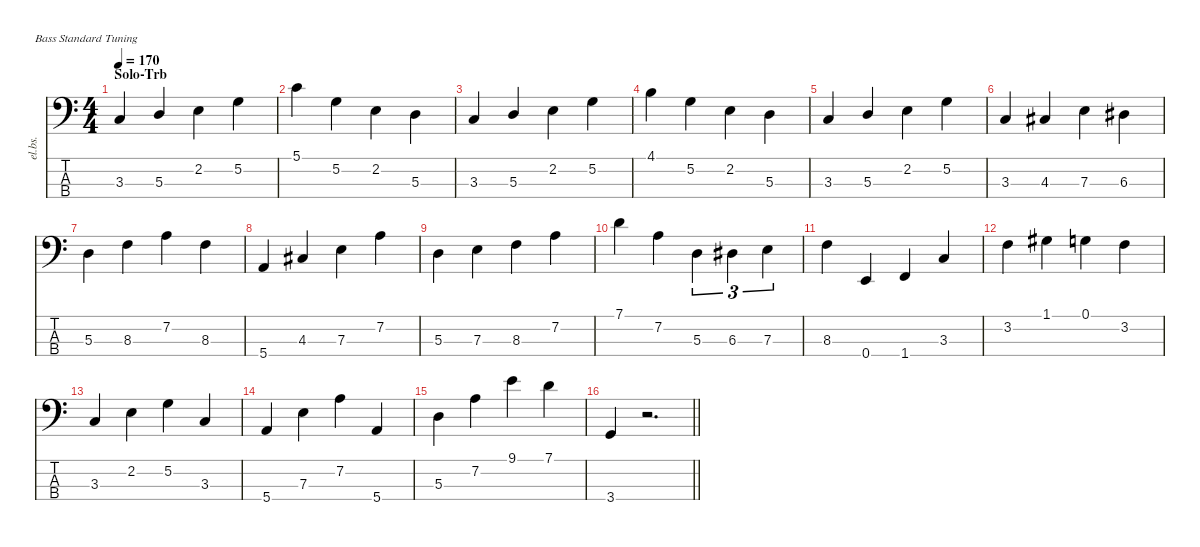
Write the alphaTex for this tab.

\defaultSystemsLayout 4
\hideDynamics
\bracketExtendMode nobrackets
\otherSystemsTrackNameOrientation horizontal
\track ("Bass" "el.bs.") {instrument electricbassfinger}
\staff {score tabs}
\tuning (G2 D2 A1 E1)
\ts (4 4)
\section ("" "Solo-Trb")
\tempo 170
\clef f4
\ks c
3.3.4{dy f beam Up} 5.3.4{beam Up} 2.2.4{beam Down} 5.2.4{beam Down} |
5.1.4{beam Down} 5.2.4{beam Down} 2.2.4{beam Down} 5.3.4{beam Down} |
3.3.4{beam Up} 5.3.4{beam Up} 2.2.4{beam Down} 5.2.4{beam Down} |
4.1.4{beam Down} 5.2.4{beam Down} 2.2.4{beam Down} 5.3.4{beam Down} |
3.3.4{beam Up} 5.3.4{beam Up} 2.2.4{beam Down} 5.2.4{beam Down} |
3.3.4{beam Up} 4.3{acc #}.4{beam Up} 7.3.4{beam Down} 6.3{acc #}.4{beam Down} |
5.3.4{beam Down} 8.3.4{beam Down} 7.2.4{beam Down} 8.3.4{beam Down} |
5.4.4{beam Up} 4.3{acc #}.4{beam Up} 7.3.4{beam Down} 7.2.4{beam Down} |
5.3.4{beam Down} 7.3.4{beam Down} 8.3.4{beam Down} 7.2.4{beam Down} |
7.1.4{beam Down} 7.2.4{beam Down} 5.3.4{tu (3 2) beam Down} 6.3{acc #}.4{tu (3 2) beam Down} 7.3.4{tu (3 2) beam Down} |
8.3.4{beam Down} 0.4.4{beam Up} 1.4.4{beam Up} 3.3.4{beam Up} |
3.2.4{beam Down} 1.1{acc #}.4{beam Down} 0.1.4{beam Down} 3.2.4{beam Down} |
3.3.4{beam Up} 2.2.4{beam Down} 5.2.4{beam Down} 3.3.4{beam Up} |
5.4.4{beam Up} 7.3.4{beam Down} 7.2.4{beam Down} 5.4.4{beam Up} |
5.3.4{beam Down} 7.2.4{beam Down} 9.1.4{beam Down} 7.1.4{beam Down} |
\barLineRight lightlight
3.4.4{dy mf beam Up} r.2{d beam Up}
